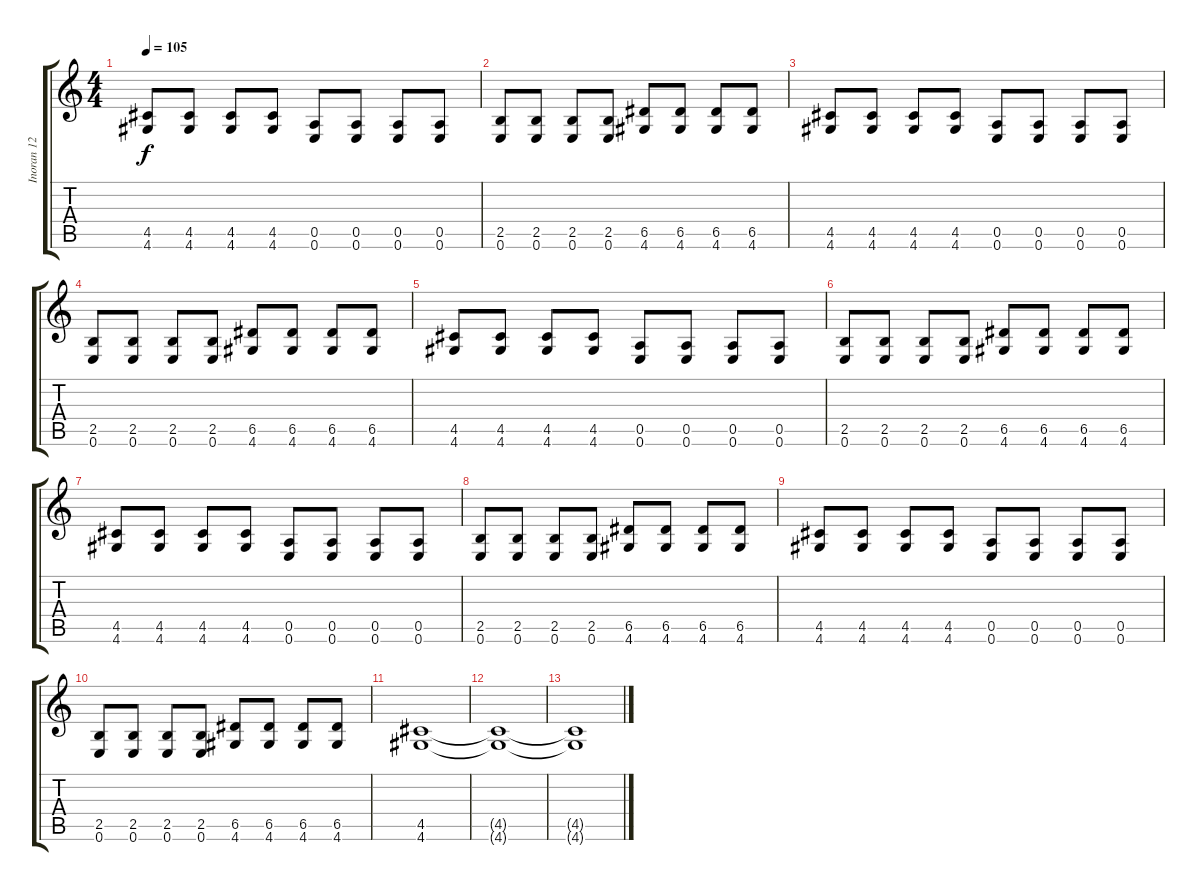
\track ("Inoran 12 String" "Inoran 12 ") {instrument distortionguitar}
\staff {score tabs}
\tuning (E4 B3 G3 D3 A2 E2) {hide}
\ts (4 4)
\tempo 105
\clef g2
\ks c
(4.5 4.6).8{dy f} (4.5 4.6).8 (4.5 4.6).8 (4.5 4.6).8 (0.5 0.6).8 (0.5 0.6).8 (0.5 0.6).8 (0.5 0.6).8 |
(2.5 0.6).8 (2.5 0.6).8 (2.5 0.6).8 (2.5 0.6).8 (6.5 4.6).8 (6.5 4.6).8 (6.5 4.6).8 (6.5 4.6).8 |
(4.5 4.6).8 (4.5 4.6).8 (4.5 4.6).8 (4.5 4.6).8 (0.5 0.6).8 (0.5 0.6).8 (0.5 0.6).8 (0.5 0.6).8 |
(2.5 0.6).8 (2.5 0.6).8 (2.5 0.6).8 (2.5 0.6).8 (6.5 4.6).8 (6.5 4.6).8 (6.5 4.6).8 (6.5 4.6).8 |
(4.5 4.6).8{volume 11} (4.5 4.6).8 (4.5 4.6).8{volume 10} (4.5 4.6).8 (0.5 0.6).8 (0.5 0.6).8 (0.5 0.6).8 (0.5 0.6).8 |
(2.5 0.6).8 (2.5 0.6).8{volume 9} (2.5 0.6).8 (2.5 0.6).8 (6.5 4.6).8 (6.5 4.6).8 (6.5 4.6).8 (6.5 4.6).8 |
(4.5 4.6).8 (4.5 4.6).8 (4.5 4.6).8 (4.5 4.6).8 (0.5 0.6).8 (0.5 0.6).8 (0.5 0.6).8 (0.5 0.6).8 |
(2.5 0.6).8 (2.5 0.6).8 (2.5 0.6).8 (2.5 0.6).8 (6.5 4.6).8 (6.5 4.6).8 (6.5 4.6).8 (6.5 4.6).8{volume 10} |
(4.5 4.6).8 (4.5 4.6).8 (4.5 4.6).8 (4.5 4.6).8 (0.5 0.6).8 (0.5 0.6).8 (0.5 0.6).8 (0.5 0.6).8 |
(2.5 0.6).8{volume 11} (2.5 0.6).8 (2.5 0.6).8 (2.5 0.6).8 (6.5 4.6).8{volume 12} (6.5 4.6).8 (6.5 4.6).8 (6.5 4.6).8 |
(4.5 4.6).1 |
(4.5{t} 4.6{t}).1 |
(4.5{t} 4.6{t}).1
